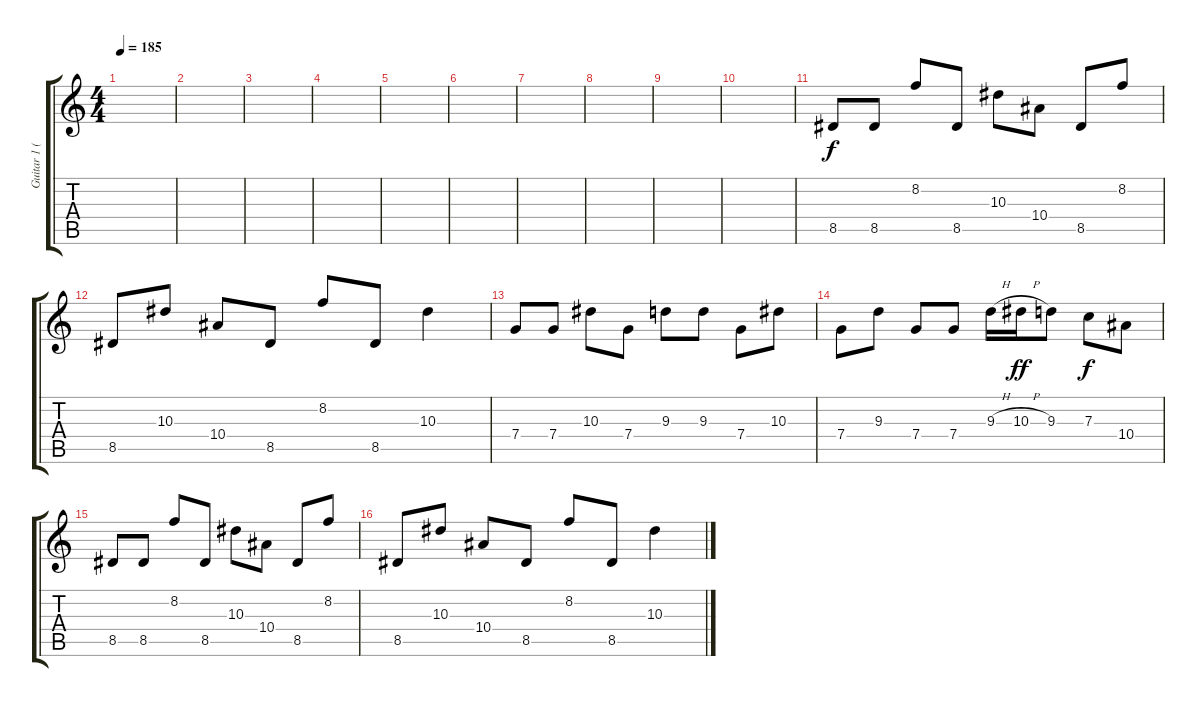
\track ("Guitar 1 (Solo)" "Guitar 1 (") {instrument distortionguitar}
\staff {score tabs}
\tuning (D4 A3 F3 C3 G2 C2) {hide}
\ts (4 4)
\tempo 185
\clef g2
\ks c
|
|
|
|
|
|
|
|
|
|
8.5.8 8.5.8 8.2.8 8.5.8 10.3.8 10.4.8 8.5.8 8.2.8 |
8.5.8 10.3.8 10.4.8 8.5.8 8.2.8 8.5.8 10.3.4 |
7.4.8 7.4.8 10.3.8 7.4.8 9.3.8 9.3.8 7.4.8 10.3.8 |
7.4.8 9.3.8 7.4.8 7.4.8 9.3{h}.16 10.3{h}.16{dy ff} 9.3.8 7.3.8{dy f} 10.4.8 |
8.5.8 8.5.8 8.2.8 8.5.8 10.3.8 10.4.8 8.5.8 8.2.8 |
8.5.8 10.3.8 10.4.8 8.5.8 8.2.8 8.5.8 10.3.4
